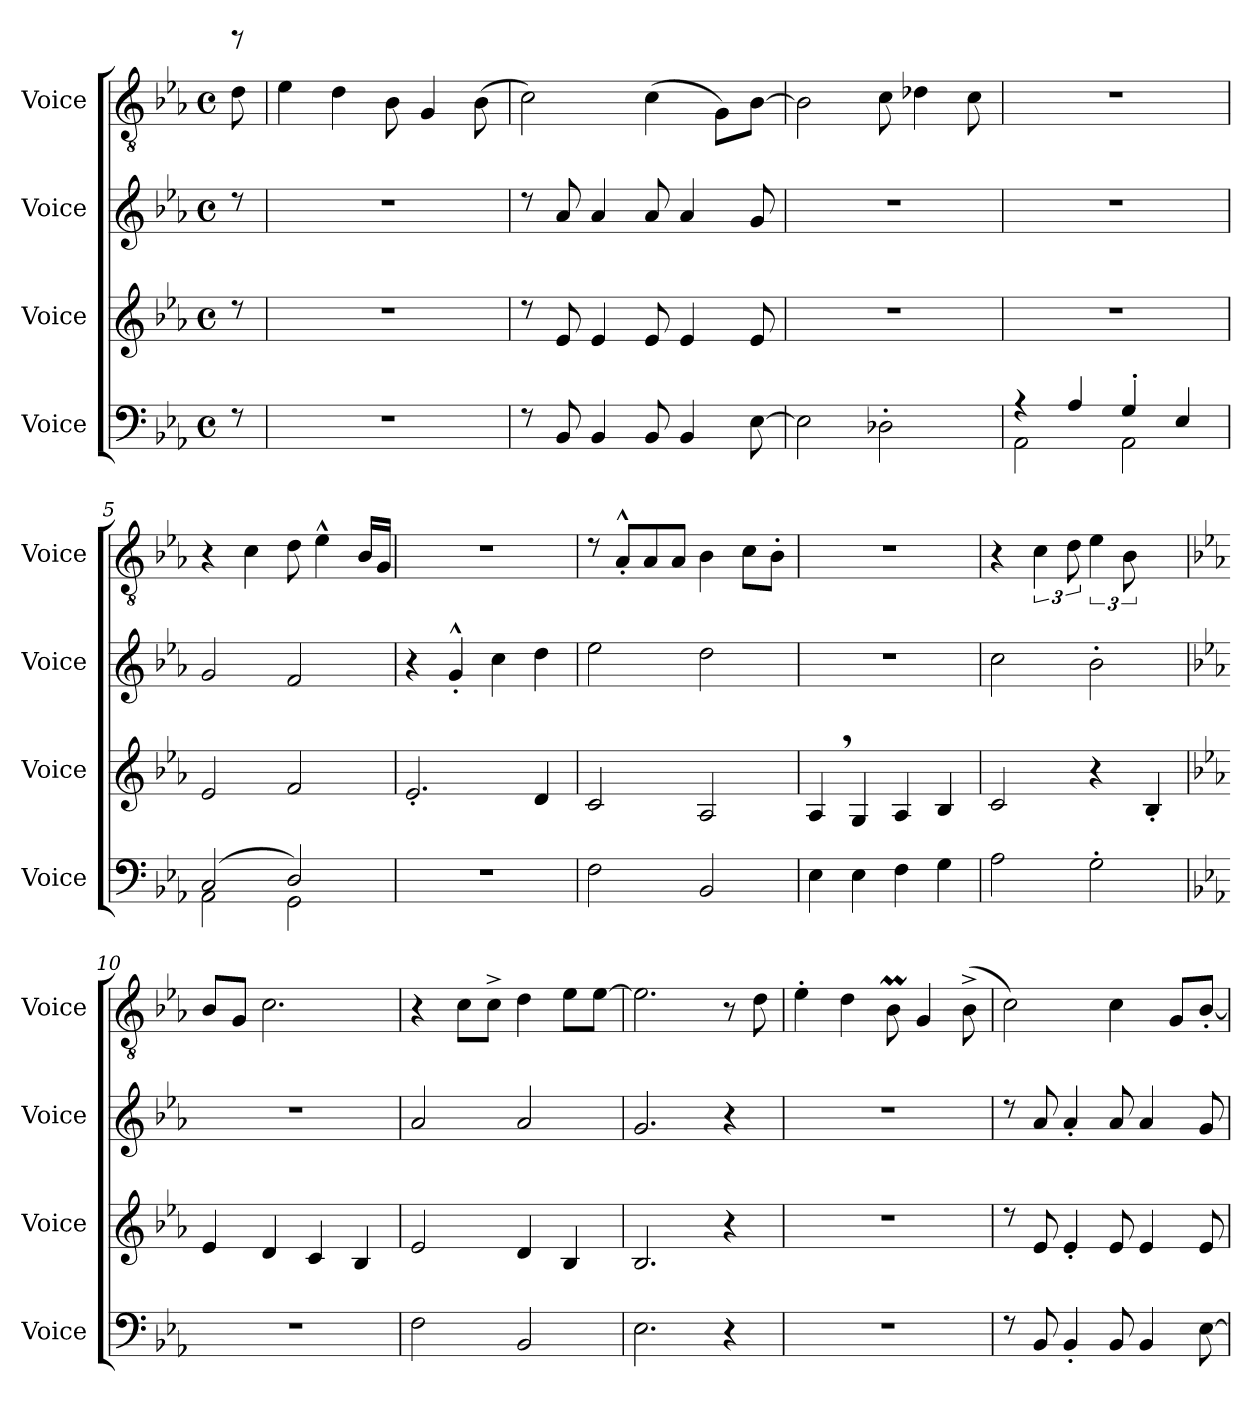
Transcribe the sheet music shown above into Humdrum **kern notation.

**kern	**kern	**kern	**kern
*part4	*part3	*part2	*part1
*staff4	*staff3	*staff2	*staff1
*I"Voice	*I"Voice	*I"Voice	*I"Voice
*I'Voice	*I'Voice	*I'Voice	*I'Voice
*clefF4	*clefG2	*clefG2	*clefGv2
*k[b-e-a-]	*k[b-e-a-]	*k[b-e-a-]	*k[b-e-a-]
*M4/4	*M4/4	*M4/4	*M4/4
*met(c)	*met(c)	*met(c)	*met(c)
=	=	=	=
*	*	*	*^
8rE	8rcc	8rcc	8rgg	8d\
*	*	*	*v	*v
=1	=1	=1	=1
1rF	1rdd	1rdd	4e-\
.	.	.	4d\
.	.	.	8B-\
.	.	.	4G/
.	.	.	(>8B-\
=2	=2	=2	=2
8rE	8rcc	8rcc	2c\)
8BB-/	8e-/	8a-/	.
4BB-/	4e-/	4a-/	.
8BB-/	8e-/	8a-/	(>4c\
4BB-/	4e-/	4a-/	.
.	.	.	8G\L)
[>8E-\	8e-/	8g/	[>8B-\J
=3	=3	=3	=3
2E-\]	1r	1r	2B-\]
2D-X'<\	.	.	8c\
.	.	.	4d-X\
.	.	.	8c\
!!LO:LB:g=z
=4	=4	=4	=4
*^	*	*	*
4rA	2AA-\	1r	1r	1r
4A-/	.	.	.	.
4G'>/	2AA-\	.	.	.
4E-/	.	.	.	.
=5	=5	=5	=5	=5
(>2C/	2AA-\	2e-/	2g/	4r
.	.	.	.	4c\
2D/)	2GG\	2f/	2f/	8d\
.	.	.	.	4e-^^<\
.	.	.	.	16B-/LL
.	.	.	.	16G/JJ
*v	*v	*	*	*
=6	=6	=6	=6
1r	2.e-'</	4r	1r
.	.	4g^^<'</	.
.	.	4cc\	.
.	4d/	4dd\	.
!!LO:LB:g=z
=7	=7	=7	=7
2F\	2c/	2ee-\	8rc
.	.	.	8A-^^<'</L
.	.	.	8A-/
.	.	.	8A-/J
2BB-/	2A-/	2dd\	4B-\
.	.	.	8c\L
.	.	.	8B-'<\J
=8	=8	=8	=8
4E-\	4A-,>/	1r	1r
4E-\	4G/	.	.
4F\	4A-/	.	.
4G\	4B-/	.	.
=9	=9	=9	=9
2A-\	2c/	2cc\	4r
.	.	.	6c\
.	.	.	12d\
2G'<\	4r	2b-'<\	6e-\
.	.	.	12B-\
.	4B-'</	.	4ryy
!!LO:PB:g=z
=10	=10	=10	=10
*k[b-e-a-]	*k[b-e-a-]	*k[b-e-a-]	*k[b-e-a-]
1r	4e-/	1r	8B-/L
.	.	.	8G/J
.	4d/	.	2.c\
.	4c/	.	.
.	4B-/	.	.
=11	=11	=11	=11
2F\	2e-/	2a-/	4r
.	.	.	8c\L
.	.	.	8c^<\J
2BB-/	4d/	2a-/	4d\
.	4B-/	.	8e-\L
.	.	.	[>8e-\J
=12	=12	=12	=12
2.E-\	2.B-/	2.g/	2.e-\]
4r	4r	4r	8r
.	.	.	8d\
=13	=13	=13	=13
1rF	1rdd	1rdd	4e-'<\
.	.	.	4d\
.	.	.	8B-M\
.	.	.	4G/
.	.	.	(>8B-^<\
!!LO:LB:g=z
=14	=14	=14	=14
8rE	8rcc	8rcc	2c\)
8BB-/	8e-/	8a-/	.
4BB-'</	4e-'</	4a-'</	.
8BB-/	8e-/	8a-/	4c\
4BB-/	4e-/	4a-/	.
.	.	.	8G/L
[>8E-\	8e-/	8g/	[>8B-'</J
=	=	=	=
*-	*-	*-	*-
